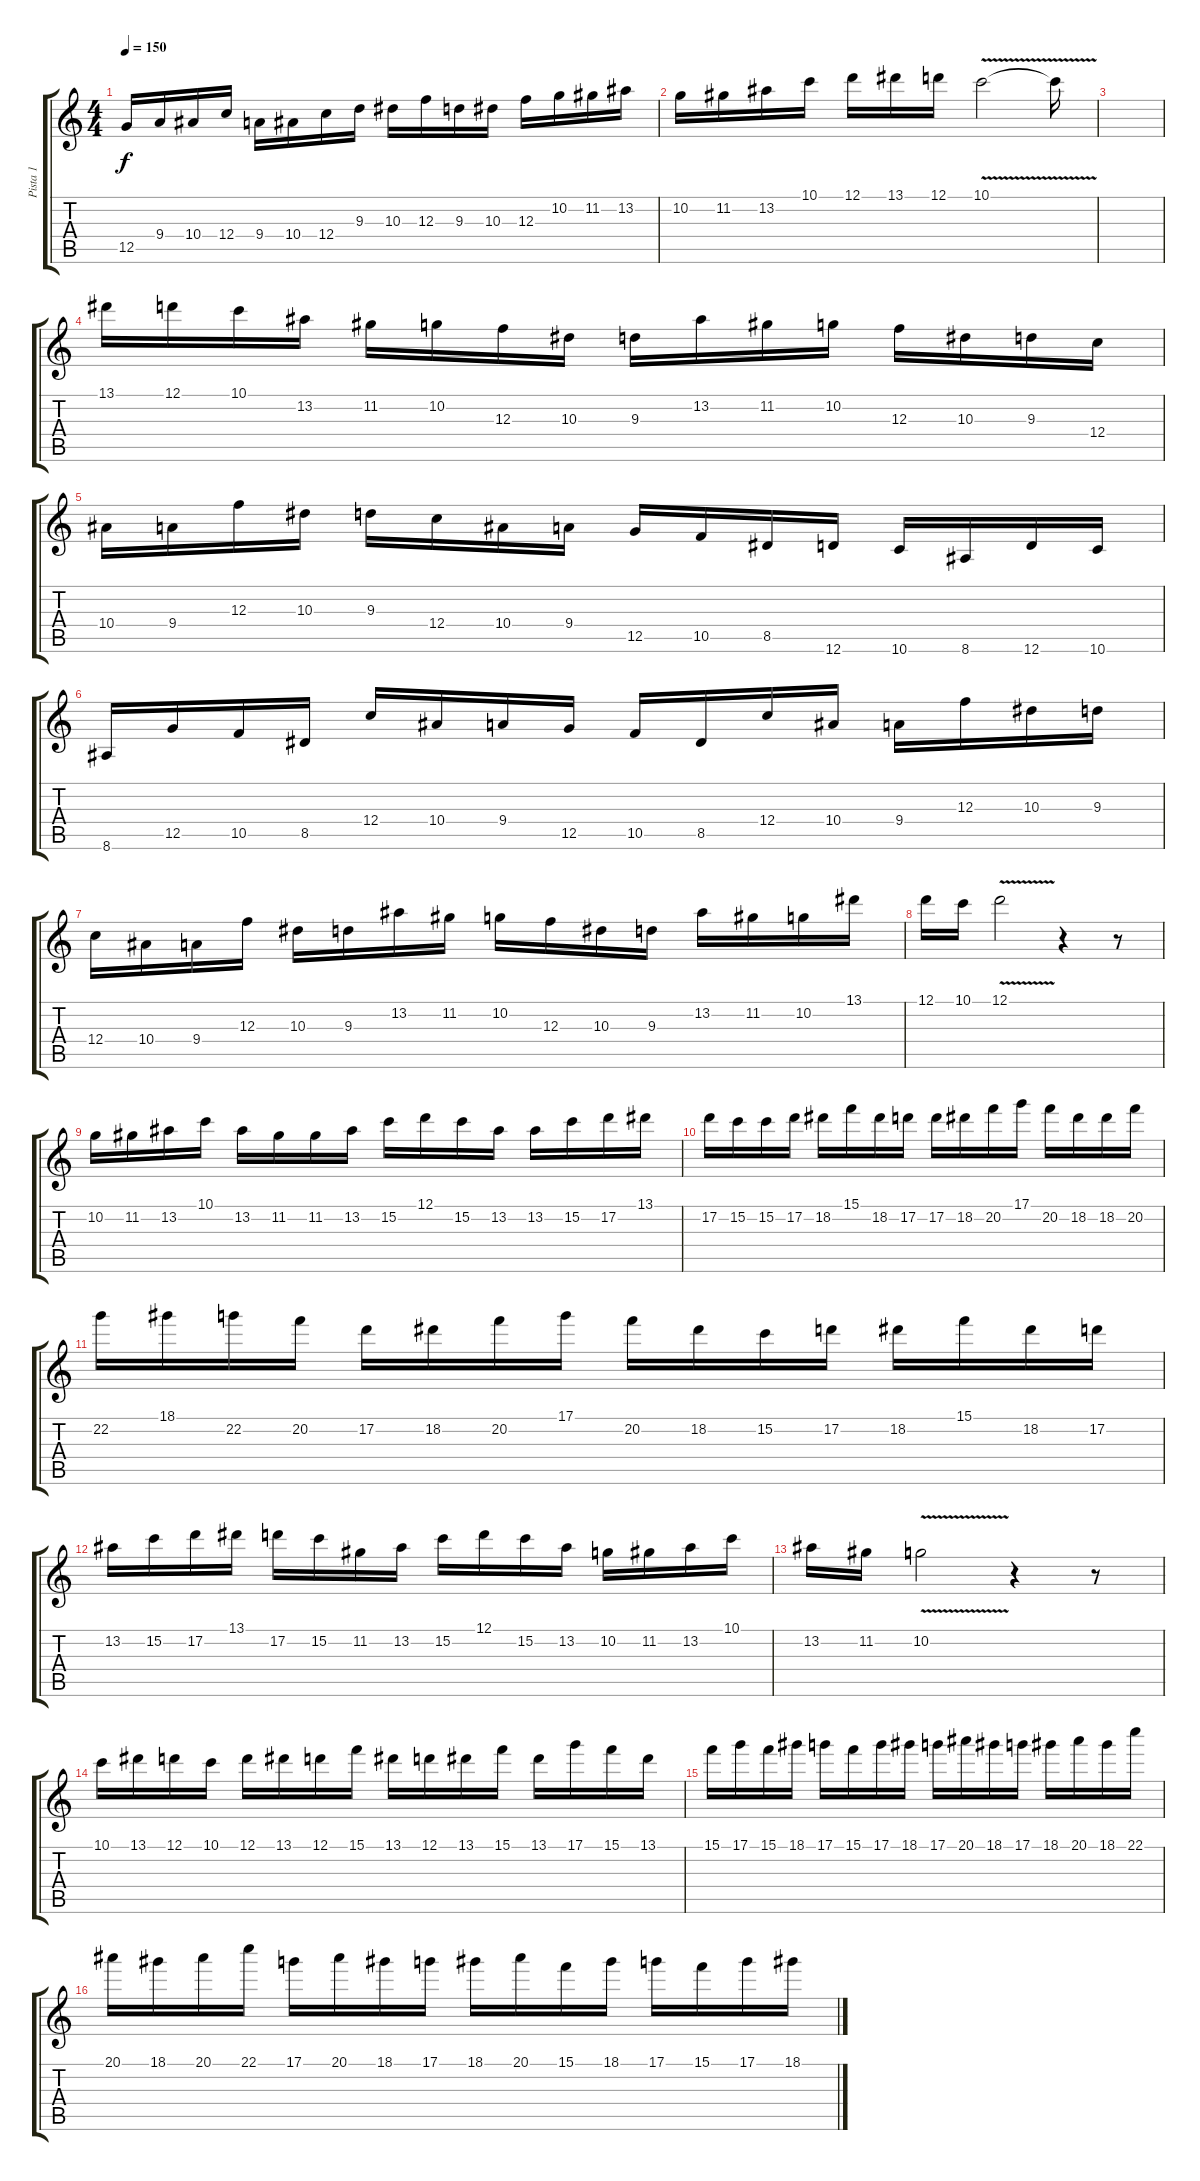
\track ("Pista 1" "Pista 1") {instrument distortionguitar}
\staff {score tabs}
\tuning (D4 A3 F3 C3 G2 D2) {hide}
\ts (4 4)
\tempo 150
\clef g2
\ks c
12.5.16{dy f} 9.4.16 10.4.16 12.4.16 9.4.16 10.4.16 12.4.16 9.3.16 10.3.16 12.3.16 9.3.16 10.3.16 12.3.16 10.2.16 11.2.16 13.2.16 |
10.2.16 11.2.16 13.2.16 10.1.16 12.1.16 13.1.16 12.1.16 10.1{v}.2 10.1{t}.16 |
|
13.1.16 12.1.16 10.1.16 13.2.16 11.2.16 10.2.16 12.3.16 10.3.16 9.3.16 13.2.16 11.2.16 10.2.16 12.3.16 10.3.16 9.3.16 12.4.16 |
10.4.16 9.4.16 12.3.16 10.3.16 9.3.16 12.4.16 10.4.16 9.4.16 12.5.16 10.5.16 8.5.16 12.6.16 10.6.16 8.6.16 12.6.16 10.6.16 |
8.6.16 12.5.16 10.5.16 8.5.16 12.4.16 10.4.16 9.4.16 12.5.16 10.5.16 8.5.16 12.4.16 10.4.16 9.4.16 12.3.16 10.3.16 9.3.16 |
12.4.16 10.4.16 9.4.16 12.3.16 10.3.16 9.3.16 13.2.16 11.2.16 10.2.16 12.3.16 10.3.16 9.3.16 13.2.16 11.2.16 10.2.16 13.1.16 |
12.1.16 10.1.16 12.1{v}.2 r.4 r.8 |
10.2.16 11.2.16 13.2.16 10.1.16 13.2.16 11.2.16 11.2.16 13.2.16 15.2.16 12.1.16 15.2.16 13.2.16 13.2.16 15.2.16 17.2.16 13.1.16 |
17.2.16 15.2.16 15.2.16 17.2.16 18.2.16 15.1.16 18.2.16 17.2.16 17.2.16 18.2.16 20.2.16 17.1.16 20.2.16 18.2.16 18.2.16 20.2.16 |
22.2.16 18.1.16 22.2.16 20.2.16 17.2.16 18.2.16 20.2.16 17.1.16 20.2.16 18.2.16 15.2.16 17.2.16 18.2.16 15.1.16 18.2.16 17.2.16 |
13.2.16 15.2.16 17.2.16 13.1.16 17.2.16 15.2.16 11.2.16 13.2.16 15.2.16 12.1.16 15.2.16 13.2.16 10.2.16 11.2.16 13.2.16 10.1.16 |
13.2.16 11.2.16 10.2{v}.2 r.4 r.8 |
10.1.16 13.1.16 12.1.16 10.1.16 12.1.16 13.1.16 12.1.16 15.1.16 13.1.16 12.1.16 13.1.16 15.1.16 13.1.16 17.1.16 15.1.16 13.1.16 |
15.1.16 17.1.16 15.1.16 18.1.16 17.1.16 15.1.16 17.1.16 18.1.16 17.1.16 20.1.16 18.1.16 17.1.16 18.1.16 20.1.16 18.1.16 22.1.16 |
20.1.16 18.1.16 20.1.16 22.1.16 17.1.16 20.1.16 18.1.16 17.1.16 18.1.16 20.1.16 15.1.16 18.1.16 17.1.16 15.1.16 17.1.16 18.1.16
